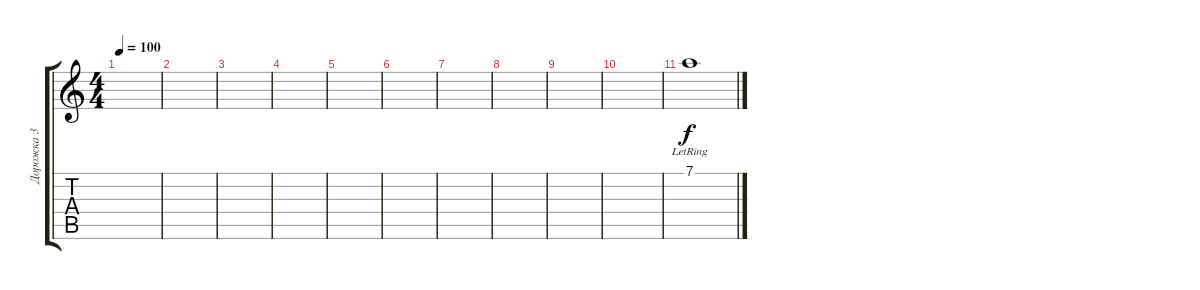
\track ("Дорожка 3" "Дорожка 3") {instrument electricguitarjazz}
\staff {score tabs}
\tuning (D4 A3 F3 C3 G2 D2) {hide}
\ts (4 4)
\tempo 100
\clef g2
\ks c
|
|
|
|
|
|
|
|
|
|
7.1{lr}.1
